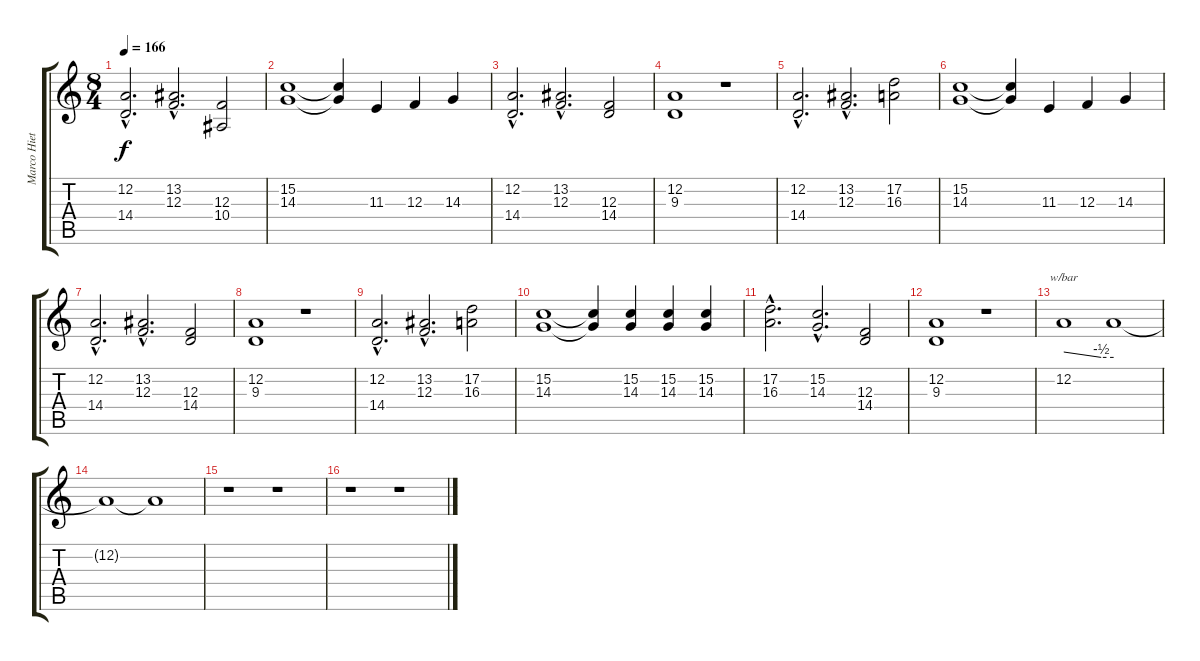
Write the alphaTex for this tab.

\track ("Marco Hietala - Vocals" "Marco Hiet") {instrument lead2sawtooth}
\staff {score tabs}
\tuning (D4 A3 F3 C3 G2 D2) {hide}
\ts (8 4)
\tempo 166
\clef g2
\ks c
(12.2{hac} 14.4{hac}).2{d dy f} (13.2{hac} 12.3{hac}).2{d} (12.3 10.4).2 |
(15.2 14.3).1 (15.2{t} 14.3{t}).4 11.3.4 12.3.4 14.3.4 |
(12.2{hac} 14.4{hac}).2{d} (13.2{hac} 12.3{hac}).2{d} (12.3 14.4).2 |
(12.2 9.3).1 r.1 |
(12.2{hac} 14.4{hac}).2{d} (13.2{hac} 12.3{hac}).2{d} (17.2 16.3).2 |
(15.2 14.3).1 (15.2{t} 14.3{t}).4 11.3.4 12.3.4 14.3.4 |
(12.2{hac} 14.4{hac}).2{d} (13.2{hac} 12.3{hac}).2{d} (12.3 14.4).2 |
(12.2 9.3).1 r.1 |
(12.2{hac} 14.4{hac}).2{d} (13.2{hac} 12.3{hac}).2{d} (17.2 16.3).2 |
(15.2 14.3).1 (15.2{t} 14.3{t}).4 (15.2 14.3).4 (15.2 14.3).4 (15.2 14.3).4 |
(17.2{hac} 16.3{hac}).2{d} (15.2{hac} 14.3{hac}).2{d} (12.3 14.4).2 |
(12.2 9.3).1 r.1 |
12.2.1{tbe (custom default 0 0 45 -2 60 -2)} 12.2{t}.1 |
12.2{t}.1 12.2{t}.1 |
r.1 r.1 |
r.1 r.1
